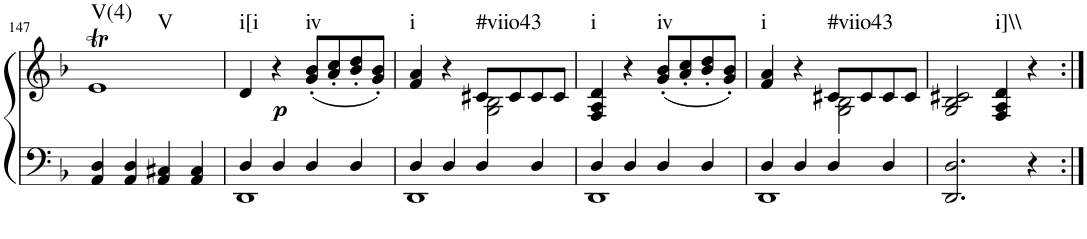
**kern	**kern	**dynam	**harte
*part1	*part1	*part1	*part1
*staff2	*staff1	*staff1/2	*
*I"Piano	*	*	*
*I'Pno.	*	*	*
!!LO:PB:g=z
*clefF4	*clefG2	*	*
*k[b-]	*k[b-]	*	*
*F:	*F:	*	*
*M4/4	*M4/4	*	*
*met(c)	*met(c)	*	*
=147	=147	=147	=147
!	!	!	!LO:H:n=1:kt=V(4)
!	!	!	!LO:H:n=2:kt=V
4AA/ 4D/	1et	.	N N
4AA/ 4D/	.	.	.
4AA/ 4C#X/	.	.	.
4AA/ 4C#/	.	.	.
=148	=148	=148	=148
*^	*	*	*
!	!	!	!	!LO:H:kt=i[i
4D/	1DD	4d/	.	N
!	!	!	!LO:DY:b	!
4D/	.	4r	p	.
!	!	!	!	!LO:H:kt=iv
4D/	.	(8g/' 8b-/'L	.	N
.	.	8a/' 8cc/'	.	.
4D/	.	8b-/' 8dd/'	.	.
.	.	8g/' 8b-/'J)	.	.
=149	=149	=149	=149	=149
*	*	*^	*	*
!	!	!	!	!	!LO:H:kt=i
4D/	1DD	4f/ 4a/	2ryy	.	N
4D/	.	4r	.	.	.
!	!	!	!	!	!LO:H:kt=#viio43
4D/	.	8c#X/L	2G\ 2B-\	.	N
.	.	8c#/	.	.	.
4D/	.	8c#/	.	.	.
.	.	8c#/J	.	.	.
*	*	*v	*v	*	*
=150	=150	=150	=150	=150
!	!	!	!	!LO:H:kt=i
4D/	1DD	4F/ 4A/ 4d/	.	N
4D/	.	4r	.	.
!	!	!	!	!LO:H:kt=iv
4D/	.	(8g/' 8b-/'L	.	N
.	.	8a/' 8cc/'	.	.
4D/	.	8b-/' 8dd/'	.	.
.	.	8g/' 8b-/'J)	.	.
=151	=151	=151	=151	=151
*	*	*^	*	*
!	!	!	!	!	!LO:H:kt=i
4D/	1DD	4f/ 4a/	2ryy	.	N
4D/	.	4r	.	.	.
!	!	!	!	!	!LO:H:kt=#viio43
4D/	.	8c#X/L	2G\ 2B-\	.	N
.	.	8c#/	.	.	.
4D/	.	8c#/	.	.	.
.	.	8c#/J	.	.	.
*v	*v	*	*	*	*
*	*v	*v	*	*
=152	=152	=152	=152
2.DD/ 2.D/	2G/ 2B-/ 2c#X/	.	.
!	!	!	!LO:H:kt=i]\\
.	4F/ 4A/ 4d/	.	N
4r	4r	.	.
=:|!	=:|!	=:|!	=:|!
*-	*-	*-	*-
